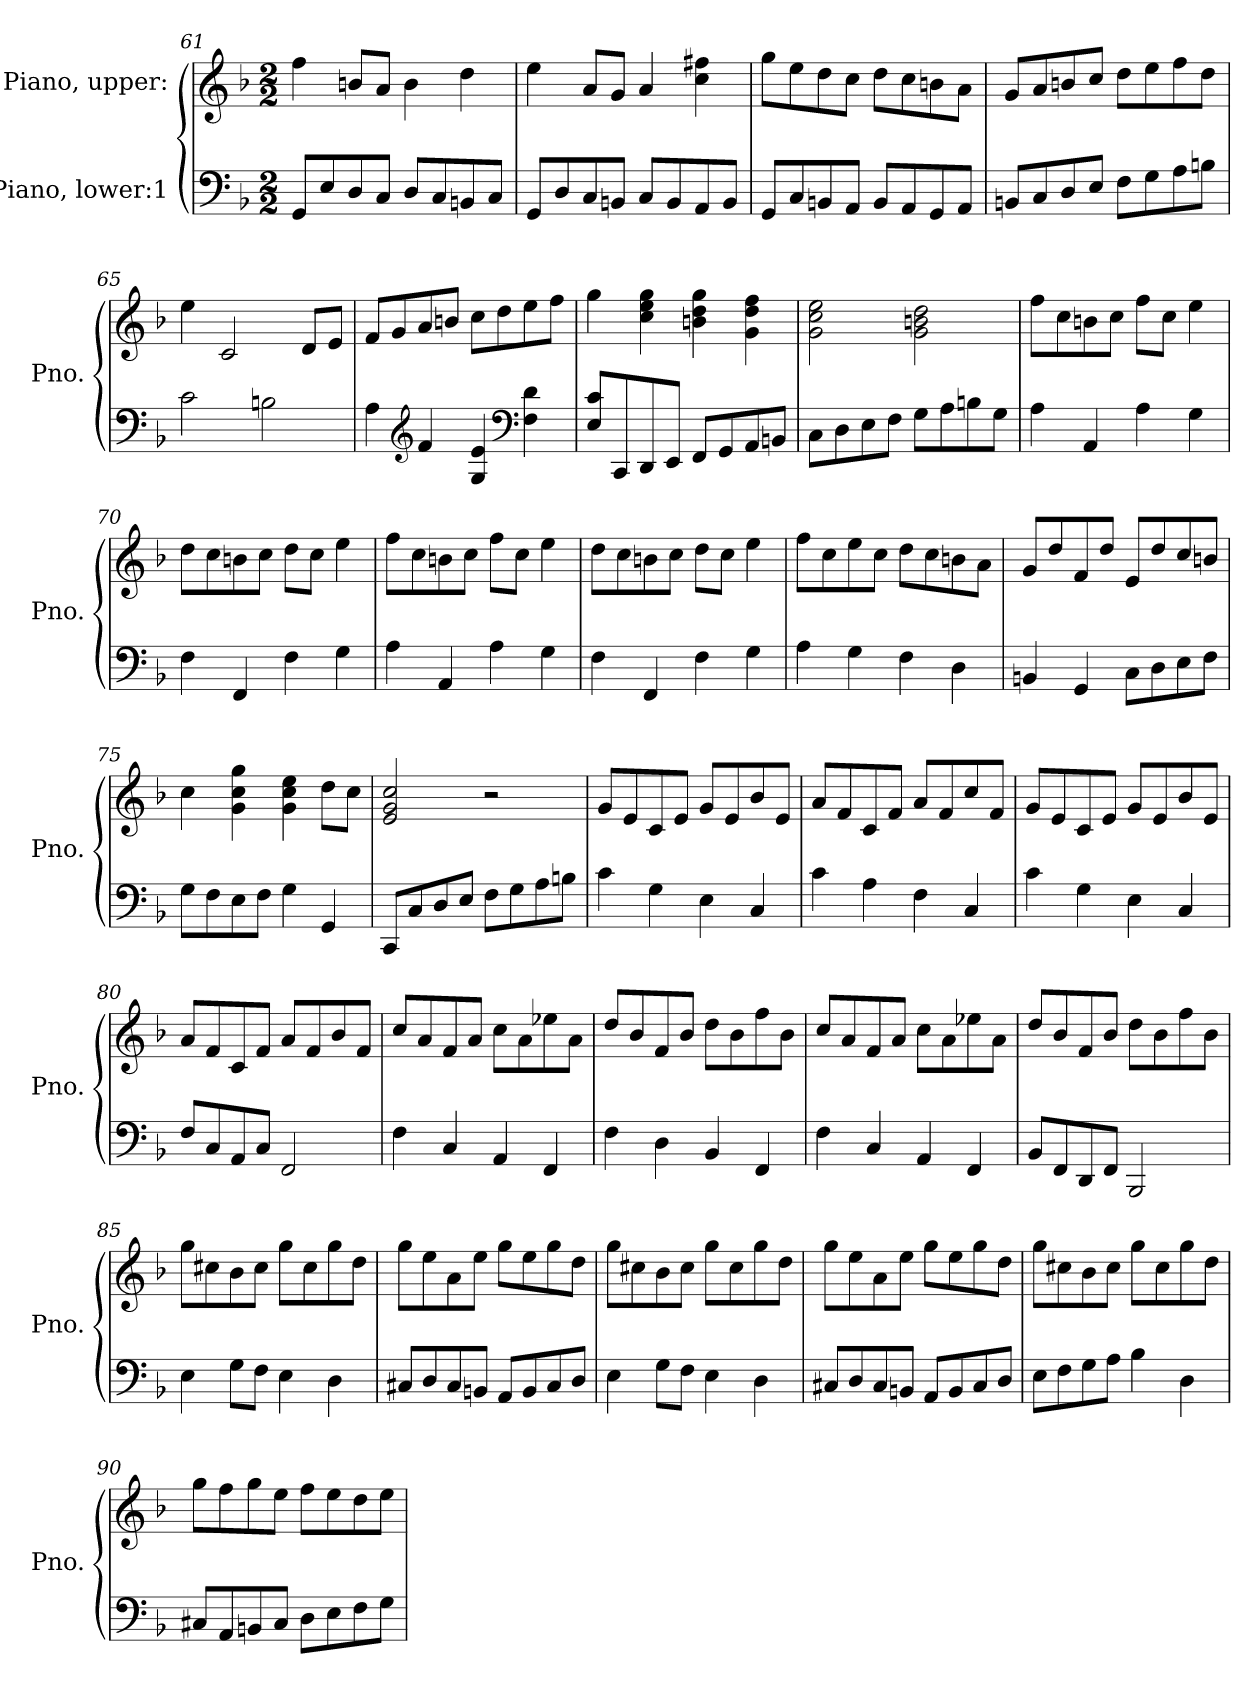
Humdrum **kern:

**kern	**kern
*part2	*part1
*staff2	*staff1
*I"Piano, lower:1	*I"Piano, upper:
*I'Pno.	*I'Pno.
*clefF4	*clefG2
*k[b-]	*k[b-]
*M2/2	*M2/2
=61	=61
8GG/L	4ff\
8E/	.
8D/	8bn/L
8C/J	8a/J
8D/L	4b\
8C/	.
8BBn/	4dd\
8C/J	.
=62	=62
8GG/L	4ee\
8D/	.
8C/	8a/L
8BBn/J	8g/J
8C/L	4a/
8BB/	.
8AA/	4cc\ 4ff#X\
8BB/J	.
!!LO:LB:g=z
=63	=63
8GG/L	8gg\L
8C/	8ee\
8BBn/	8dd\
8AA/J	8cc\J
8BB/L	8dd\L
8AA/	8cc\
8GG/	8bn\
8AA/J	8a\J
=64	=64
8BBn/L	8g/L
8C/	8a/
8D/	8bn/
8E/J	8cc/J
8F\L	8dd\L
8G\	8ee\
8A\	8ff\
8Bn\J	8dd\J
=65	=65
2c\	4ee\
.	2c/
2Bn\	.
.	8d/L
.	8e/J
=66	=66
4A\	8f/L
.	8g/
*clefG2	*
4f/	8a/
.	8bn/J
4G/ 4e/	8cc\L
.	8dd\
*clefF4	*
4F\ 4d\	8ee\
.	8ff\J
!!LO:LB:g=z
=67	=67
8E/ 8c/L	4gg\
8CC/	.
8DD/	4cc\ 4ee\ 4gg\
8EE/J	.
8FF/L	4bn\ 4dd\ 4gg\
8GG/	.
8AA/	4g\ 4dd\ 4ff\
8BBn/J	.
=68	=68
8C\L	2g\ 2cc\ 2ee\
8D\	.
8E\	.
8F\J	.
8G\L	2g\ 2bn\ 2dd\
8A\	.
8Bn\	.
8G\J	.
=69	=69
4A\	8ff\L
.	8cc\
4AA/	8bn\
.	8cc\J
4A\	8ff\L
.	8cc\J
4G\	4ee\
=70	=70
4F\	8dd\L
.	8cc\
4FF/	8bn\
.	8cc\J
4F\	8dd\L
.	8cc\J
4G\	4ee\
=71	=71
4A\	8ff\L
.	8cc\
4AA/	8bn\
.	8cc\J
4A\	8ff\L
.	8cc\J
4G\	4ee\
!!LO:LB:g=z
=72	=72
4F\	8dd\L
.	8cc\
4FF/	8bn\
.	8cc\J
4F\	8dd\L
.	8cc\J
4G\	4ee\
=73	=73
4A\	8ff\L
.	8cc\
4G\	8ee\
.	8cc\J
4F\	8dd\L
.	8cc\
4D\	8bn\
.	8a\J
=74	=74
4BBn/	8g/L
.	8dd/
4GG/	8f/
.	8dd/J
8C\L	8e/L
8D\	8dd/
8E\	8cc/
8F\J	8bn/J
=75	=75
8G\L	4cc\
8F\	.
8E\	4g\ 4cc\ 4gg\
8F\J	.
4G\	4g\ 4cc\ 4ee\
4GG/	8dd\L
.	8cc\J
=76	=76
8CC/L	2e/ 2g/ 2cc/
8C/	.
8D/	.
8E/J	.
8F\L	2r
8G\	.
8A\	.
8Bn\J	.
!!LO:LB:g=z
=77	=77
4c\	8g/L
.	8e/
4G\	8c/
.	8e/J
4E\	8g/L
.	8e/
4C/	8b-/
.	8e/J
=78	=78
4c\	8a/L
.	8f/
4A\	8c/
.	8f/J
4F\	8a/L
.	8f/
4C/	8cc/
.	8f/J
=79	=79
4c\	8g/L
.	8e/
4G\	8c/
.	8e/J
4E\	8g/L
.	8e/
4C/	8b-/
.	8e/J
=80	=80
8F/L	8a/L
8C/	8f/
8AA/	8c/
8C/J	8f/J
2FF/	8a/L
.	8f/
.	8b-/
.	8f/J
=81	=81
4F\	8cc/L
.	8a/
4C/	8f/
.	8a/J
4AA/	8cc\L
.	8a\
4FF/	8ee-X\
.	8a\J
!!LO:PB:g=z
=82	=82
4F\	8dd/L
.	8b-/
4D\	8f/
.	8b-/J
4BB-/	8dd\L
.	8b-\
4FF/	8ff\
.	8b-\J
=83	=83
4F\	8cc/L
.	8a/
4C/	8f/
.	8a/J
4AA/	8cc\L
.	8a\
4FF/	8ee-X\
.	8a\J
=84	=84
8BB-/L	8dd/L
8FF/	8b-/
8DD/	8f/
8FF/J	8b-/J
2BBB-/	8dd\L
.	8b-\
.	8ff\
.	8b-\J
=85	=85
4E\	8gg\L
.	8cc#X\
8G\L	8b-\
8F\J	8cc#\J
4E\	8gg\L
.	8cc#\
4D\	8gg\
.	8dd\J
!!LO:LB:g=z
=86	=86
8C#X/L	8gg\L
8D/	8ee\
8C#/	8a\
8BBn/J	8ee\J
8AA/L	8gg\L
8BB/	8ee\
8C#/	8gg\
8D/J	8dd\J
=87	=87
4E\	8gg\L
.	8cc#X\
8G\L	8b-\
8F\J	8cc#\J
4E\	8gg\L
.	8cc#\
4D\	8gg\
.	8dd\J
=88	=88
8C#X/L	8gg\L
8D/	8ee\
8C#/	8a\
8BBn/J	8ee\J
8AA/L	8gg\L
8BB/	8ee\
8C#/	8gg\
8D/J	8dd\J
=89	=89
8E\L	8gg\L
8F\	8cc#X\
8G\	8b-\
8A\J	8cc#\J
4B-\	8gg\L
.	8cc#\
4D\	8gg\
.	8dd\J
!!LO:LB:g=z
=90	=90
8C#X/L	8gg\L
8AA/	8ff\
8BBn/	8gg\
8C#/J	8ee\J
8D\L	8ff\L
8E\	8ee\
8F\	8dd\
8G\J	8ee\J
=	=
*-	*-
